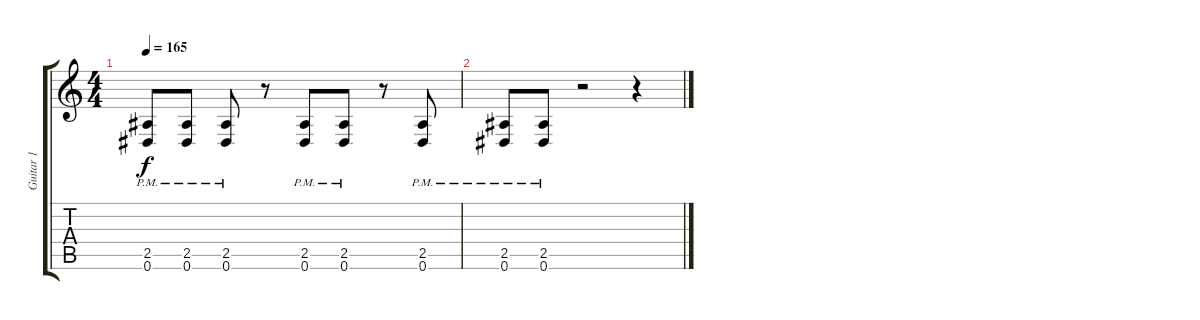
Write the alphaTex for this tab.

\track ("Guitar 1" "Guitar 1") {instrument distortionguitar}
\staff {score tabs}
\tuning (Eb4 Bb3 Gb3 Db3 Ab2 Eb2) {hide}
\ts (4 4)
\tempo 165
\clef g2
\ks c
(2.5{pm} 0.6{pm}).8{dy f} (2.5{pm} 0.6{pm}).8 (2.5{pm} 0.6{pm}).8 r.8 (2.5{pm} 0.6{pm}).8 (2.5{pm} 0.6{pm}).8 r.8 (2.5{pm} 0.6{pm}).8 |
(2.5{pm} 0.6{pm}).8 (2.5{pm} 0.6{pm}).8 r.2 r.4
